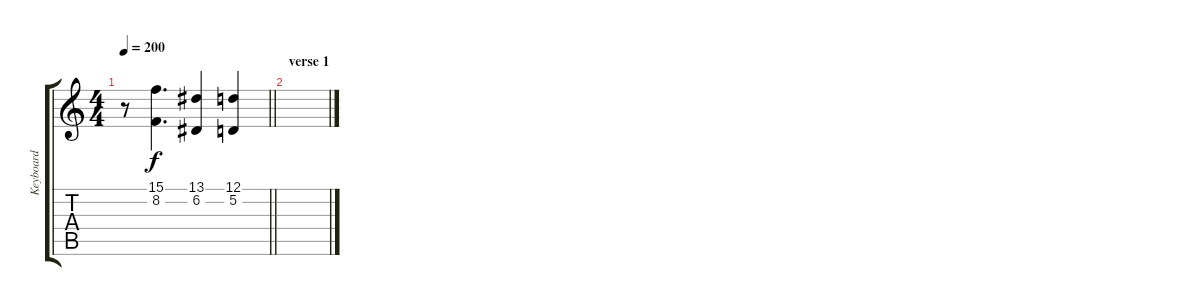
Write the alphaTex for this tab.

\track ("Keyboard" "Keyboard") {instrument stringensemble1}
\staff {score tabs}
\tuning (D4 A3 F3 C3 G2 D2) {hide}
\ts (4 4)
\tempo 200
\clef g2
\barLineRight lightlight
\ks c
r.8{dy f} (15.1 8.2).4{d} (13.1 6.2).4 (12.1 5.2).4 |
\section ("" "verse 1")
